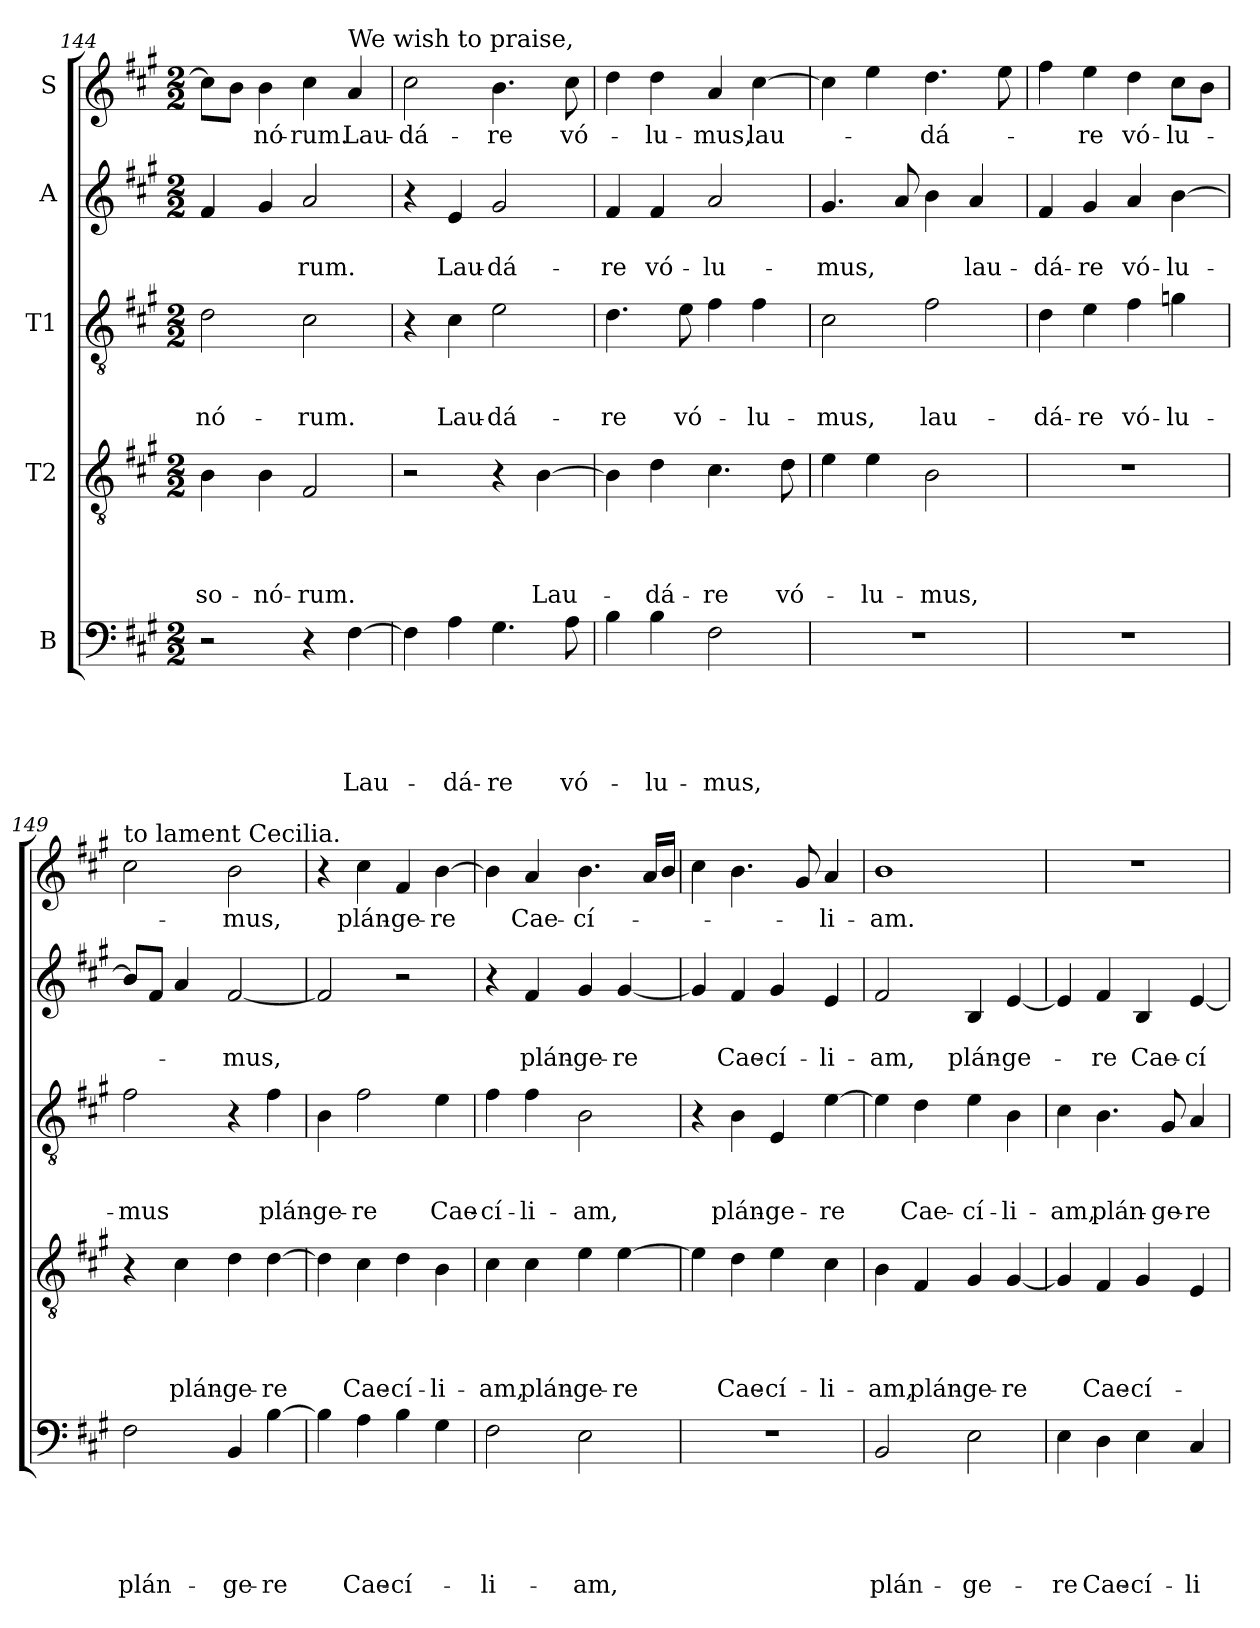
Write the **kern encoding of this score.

**kern	**text	**text	**text	**text	**text	**kern	**text	**text	**text	**text	**kern	**text	**text	**text	**kern	**text	**text	**kern	**text
*part5	*part5	*part5	*part5	*part5	*part5	*part4	*part4	*part4	*part4	*part4	*part3	*part3	*part3	*part3	*part2	*part2	*part2	*part1	*part1
*staff5	*staff5	*staff5	*staff5	*staff5	*staff5	*staff4	*staff4	*staff4	*staff4	*staff4	*staff3	*staff3	*staff3	*staff3	*staff2	*staff2	*staff2	*staff1	*staff1
*I"B	*	*	*	*	*	*I"T2	*	*	*	*	*I"T1	*	*	*	*I"A	*	*	*I"S	*
*clefF4	*	*	*	*	*	*clefGv2	*	*	*	*	*clefGv2	*	*	*	*clefG2	*	*	*clefG2	*
*k[f#c#g#]	*	*	*	*	*	*k[f#c#g#]	*	*	*	*	*k[f#c#g#]	*	*	*	*k[f#c#g#]	*	*	*k[f#c#g#]	*
*A:	*	*	*	*	*	*A:	*	*	*	*	*A:	*	*	*	*A:	*	*	*A:	*
*M2/2	*	*	*	*	*	*M2/2	*	*	*	*	*M2/2	*	*	*	*M2/2	*	*	*M2/2	*
=144	=144	=144	=144	=144	=144	=144	=144	=144	=144	=144	=144	=144	=144	=144	=144	=144	=144	=144	=144
!	!	!	!	!	!	!	!	!	!	!LO:LY:b	!	!	!	!LO:LY:b	!	!	!	!	!
2r	.	.	.	.	.	4B\	.	.	.	so-	2d\	.	.	-nó-	4f#/	.	.	8cc#\L]	.
.	.	.	.	.	.	.	.	.	.	.	.	.	.	.	.	.	.	8b\J	.
!	!	!	!	!	!	!	!	!	!	!LO:LY:b	!	!	!	!	!	!	!	!	!LO:LY:b
.	.	.	.	.	.	4B\	.	.	.	-nó-	.	.	.	.	4g#/	.	.	4b\	-nó-
!	!	!	!	!	!	!	!	!	!	!LO:LY:b	!	!	!	!LO:LY:b	!	!	!LO:LY:b	!	!LO:LY:b
4r	.	.	.	.	.	2F#/	.	.	.	-rum.	2c#\	.	.	-rum.	2a/	.	-rum.	4cc#\	-rum.
!	!	!	!	!	!	!	!	!	!	!	!	!	!	!	!	!	!	!LO:TX:a:t=We wish to praise,	!
!	!	!	!	!	!LO:LY:b	!	!	!	!	!	!	!	!	!	!	!	!	!	!LO:LY:b
[4F#\	.	.	.	.	Lau-	.	.	.	.	.	.	.	.	.	.	.	.	4a/	Lau-
=145	=145	=145	=145	=145	=145	=145	=145	=145	=145	=145	=145	=145	=145	=145	=145	=145	=145	=145	=145
!	!	!	!	!	!	!	!	!	!	!	!	!	!	!	!	!	!	!	!LO:LY:b
4F#\]	.	.	.	.	.	2r	.	.	.	.	4r	.	.	.	4r	.	.	2cc#\	-dá-
!	!	!	!	!	!LO:LY:b	!	!	!	!	!	!	!	!	!LO:LY:b	!	!	!LO:LY:b	!	!
4A\	.	.	.	.	-dá-	.	.	.	.	.	4c#\	.	.	Lau-	4e/	.	Lau-	.	.
!	!	!	!	!	!LO:LY:b	!	!	!	!	!	!	!	!	!LO:LY:b	!	!	!LO:LY:b	!	!LO:LY:b
4.G#\	.	.	.	.	-re	4r	.	.	.	.	2e\	.	.	-dá-	2g#/	.	-dá-	4.b\	-re
!	!	!	!	!	!	!	!	!	!	!LO:LY:b	!	!	!	!	!	!	!	!	!
.	.	.	.	.	.	[4B\	.	.	.	Lau-	.	.	.	.	.	.	.	.	.
!	!	!	!	!	!LO:LY:b	!	!	!	!	!	!	!	!	!	!	!	!	!	!LO:LY:b
8A\	.	.	.	.	vó-	.	.	.	.	.	.	.	.	.	.	.	.	8cc#\	vó-
=146	=146	=146	=146	=146	=146	=146	=146	=146	=146	=146	=146	=146	=146	=146	=146	=146	=146	=146	=146
!	!	!	!	!	!	!	!	!	!	!	!	!	!	!LO:LY:b	!	!	!LO:LY:b	!	!
4B\	.	.	.	.	.	4B\]	.	.	.	.	4.d\	.	.	-re	4f#/	.	-re	4dd\	.
!	!	!	!	!	!LO:LY:b	!	!	!	!	!LO:LY:b	!	!	!	!	!	!	!LO:LY:b	!	!LO:LY:b
4B\	.	.	.	.	-lu-	4d\	.	.	.	-dá-	.	.	.	.	4f#/	.	vó-	4dd\	-lu-
!	!	!	!	!	!	!	!	!	!	!	!	!	!	!LO:LY:b	!	!	!	!	!
.	.	.	.	.	.	.	.	.	.	.	8e\	.	.	vó-	.	.	.	.	.
!	!	!	!	!	!LO:LY:b	!	!	!	!	!LO:LY:b	!	!	!	!	!	!	!LO:LY:b	!	!LO:LY:b
2F#\	.	.	.	.	-mus,	4.c#\	.	.	.	-re	4f#\	.	.	.	2a/	.	-lu-	4a/	-mus,
!	!	!	!	!	!	!	!	!	!	!	!	!	!	!LO:LY:b	!	!	!	!	!LO:LY:b
.	.	.	.	.	.	.	.	.	.	.	4f#\	.	.	-lu-	.	.	.	[4cc#\	lau-
!	!	!	!	!	!	!	!	!	!	!LO:LY:b	!	!	!	!	!	!	!	!	!
.	.	.	.	.	.	8d\	.	.	.	vó-	.	.	.	.	.	.	.	.	.
=147	=147	=147	=147	=147	=147	=147	=147	=147	=147	=147	=147	=147	=147	=147	=147	=147	=147	=147	=147
!	!	!	!	!	!	!	!	!	!	!	!	!	!	!LO:LY:b	!	!	!LO:LY:b	!	!
1r	.	.	.	.	.	4e\	.	.	.	.	2c#\	.	.	-mus,	4.g#/	.	-mus,	4cc#\]	.
!	!	!	!	!	!	!	!	!	!	!LO:LY:b	!	!	!	!	!	!	!	!	!
.	.	.	.	.	.	4e\	.	.	.	-lu-	.	.	.	.	.	.	.	4ee\	.
.	.	.	.	.	.	.	.	.	.	.	.	.	.	.	8a/	.	.	.	.
!	!	!	!	!	!	!	!	!	!	!LO:LY:b	!	!	!	!LO:LY:b	!	!	!	!	!LO:LY:b
.	.	.	.	.	.	2B\	.	.	.	-mus,	2f#\	.	.	lau-	4b\	.	.	4.dd\	-dá-
!	!	!	!	!	!	!	!	!	!	!	!	!	!	!	!	!	!LO:LY:b	!	!
.	.	.	.	.	.	.	.	.	.	.	.	.	.	.	4a/	.	lau-	.	.
.	.	.	.	.	.	.	.	.	.	.	.	.	.	.	.	.	.	8ee\	.
!!LO:PB:g=z
=148	=148	=148	=148	=148	=148	=148	=148	=148	=148	=148	=148	=148	=148	=148	=148	=148	=148	=148	=148
!	!	!	!	!	!	!	!	!	!	!	!	!	!	!LO:LY:b	!	!	!LO:LY:b	!	!
1r	.	.	.	.	.	1r	.	.	.	.	4d\	.	.	-dá-	4f#/	.	-dá-	4ff#\	.
!	!	!	!	!	!	!	!	!	!	!	!	!	!	!LO:LY:b	!	!	!LO:LY:b	!	!LO:LY:b
.	.	.	.	.	.	.	.	.	.	.	4e\	.	.	-re	4g#/	.	-re	4ee\	-re
!	!	!	!	!	!	!	!	!	!	!	!	!	!	!LO:LY:b	!	!	!LO:LY:b	!	!LO:LY:b
.	.	.	.	.	.	.	.	.	.	.	4f#\	.	.	vó-	4a/	.	vó-	4dd\	vó-
!	!	!	!	!	!	!	!	!	!	!	!	!	!	!LO:LY:b	!	!	!LO:LY:b	!	!LO:LY:b
.	.	.	.	.	.	.	.	.	.	.	4gni\	.	.	-lu-	[4b\	.	-lu-	8cc#\L	-lu-
.	.	.	.	.	.	.	.	.	.	.	.	.	.	.	.	.	.	8b\J	.
=149	=149	=149	=149	=149	=149	=149	=149	=149	=149	=149	=149	=149	=149	=149	=149	=149	=149	=149	=149
!	!	!	!	!	!	!	!	!	!	!	!	!	!	!	!	!	!	!LO:TX:a:t=to lament Cecilia.	!
!	!	!	!	!	!LO:LY:b	!	!	!	!	!	!	!	!	!LO:LY:b	!	!	!	!	!
2F#\	.	.	.	.	plán-	4r	.	.	.	.	2f#\	.	.	-mus	8b/L]	.	.	2cc#\	.
.	.	.	.	.	.	.	.	.	.	.	.	.	.	.	8f#/J	.	.	.	.
!	!	!	!	!	!	!	!	!	!	!LO:LY:b	!	!	!	!	!	!	!	!	!
.	.	.	.	.	.	4c#\	.	.	.	plán-	.	.	.	.	4a/	.	.	.	.
!	!	!	!	!	!LO:LY:b	!	!	!	!	!LO:LY:b	!	!	!	!	!	!	!LO:LY:b	!	!LO:LY:b
4BB/	.	.	.	.	-ge-	4d\	.	.	.	-ge-	4r	.	.	.	[2f#/	.	-mus,	2b\	-mus,
!	!	!	!	!	!LO:LY:b	!	!	!	!	!LO:LY:b	!	!	!	!LO:LY:b	!	!	!	!	!
[4B\	.	.	.	.	-re	[4d\	.	.	.	-re	4f#\	.	.	plán-	.	.	.	.	.
=150	=150	=150	=150	=150	=150	=150	=150	=150	=150	=150	=150	=150	=150	=150	=150	=150	=150	=150	=150
!	!	!	!	!	!	!	!	!	!	!	!	!	!	!LO:LY:b	!	!	!	!	!
4B\]	.	.	.	.	.	4d\]	.	.	.	.	4B\	.	.	-ge-	2f#/]	.	.	4r	.
!	!	!	!	!	!LO:LY:b	!	!	!	!	!LO:LY:b	!	!	!	!LO:LY:b	!	!	!	!	!LO:LY:b
4A\	.	.	.	.	Cae-	4c#\	.	.	.	Cae-	2f#\	.	.	-re	.	.	.	4cc#\	plán-
!	!	!	!	!	!LO:LY:b	!	!	!	!	!LO:LY:b	!	!	!	!	!	!	!	!	!LO:LY:b
4B\	.	.	.	.	-cí-	4d\	.	.	.	-cí-	.	.	.	.	2r	.	.	4f#/	-ge-
!	!	!	!	!	!	!	!	!	!	!LO:LY:b	!	!	!	!LO:LY:b	!	!	!	!	!LO:LY:b
4G#\	.	.	.	.	.	4B\	.	.	.	-li-	4e\	.	.	Cae-	.	.	.	[4b\	-re
=151	=151	=151	=151	=151	=151	=151	=151	=151	=151	=151	=151	=151	=151	=151	=151	=151	=151	=151	=151
!	!	!	!	!	!LO:LY:b	!	!	!	!	!LO:LY:b	!	!	!	!LO:LY:b	!	!	!	!	!
2F#\	.	.	.	.	-li-	4c#\	.	.	.	-am,	4f#\	.	.	-cí-	4r	.	.	4b\]	.
!	!	!	!	!	!	!	!	!	!	!LO:LY:b	!	!	!	!LO:LY:b	!	!	!LO:LY:b	!	!LO:LY:b
.	.	.	.	.	.	4c#\	.	.	.	plán-	4f#\	.	.	-li-	4f#/	.	plán-	4a/	Cae-
!	!	!	!	!	!LO:LY:b	!	!	!	!	!LO:LY:b	!	!	!	!LO:LY:b	!	!	!LO:LY:b	!	!LO:LY:b
2E\	.	.	.	.	-am,	4e\	.	.	.	-ge-	2B\	.	.	-am,	4g#/	.	-ge-	4.b\	-cí-
!	!	!	!	!	!	!	!	!	!	!LO:LY:b	!	!	!	!	!	!	!LO:LY:b	!	!
.	.	.	.	.	.	[4e\	.	.	.	-re	.	.	.	.	[4g#/	.	-re	.	.
.	.	.	.	.	.	.	.	.	.	.	.	.	.	.	.	.	.	16a/LL	.
.	.	.	.	.	.	.	.	.	.	.	.	.	.	.	.	.	.	16b/JJ	.
=152	=152	=152	=152	=152	=152	=152	=152	=152	=152	=152	=152	=152	=152	=152	=152	=152	=152	=152	=152
1r	.	.	.	.	.	4e\]	.	.	.	.	4r	.	.	.	4g#/]	.	.	4cc#\	.
!	!	!	!	!	!	!	!	!	!	!LO:LY:b	!	!	!	!LO:LY:b	!	!	!LO:LY:b	!	!
.	.	.	.	.	.	4d\	.	.	.	Cae-	4B\	.	.	plán-	4f#/	.	Cae-	4.b\	.
!	!	!	!	!	!	!	!	!	!	!LO:LY:b	!	!	!	!LO:LY:b	!	!	!LO:LY:b	!	!
.	.	.	.	.	.	4e\	.	.	.	-cí-	4E/	.	.	-ge-	4g#/	.	-cí-	.	.
.	.	.	.	.	.	.	.	.	.	.	.	.	.	.	.	.	.	8g#/	.
!	!	!	!	!	!	!	!	!	!	!LO:LY:b	!	!	!	!LO:LY:b	!	!	!LO:LY:b	!	!LO:LY:b
.	.	.	.	.	.	4c#\	.	.	.	-li-	[4e\	.	.	-re	4e/	.	-li-	4a/	-li-
!!LO:LB:g=z
=153	=153	=153	=153	=153	=153	=153	=153	=153	=153	=153	=153	=153	=153	=153	=153	=153	=153	=153	=153
!	!	!	!	!	!LO:LY:b	!	!	!	!	!LO:LY:b	!	!	!	!	!	!	!LO:LY:b	!	!LO:LY:b
2BB/	.	.	.	.	plán-	4B\	.	.	.	-am,	4e\]	.	.	.	2f#/	.	-am,	1b	-am.
!	!	!	!	!	!	!	!	!	!	!LO:LY:b	!	!	!	!LO:LY:b	!	!	!	!	!
.	.	.	.	.	.	4F#/	.	.	.	plán-	4d\	.	.	Cae-	.	.	.	.	.
!	!	!	!	!	!LO:LY:b	!	!	!	!	!LO:LY:b	!	!	!	!LO:LY:b	!	!	!LO:LY:b	!	!
2E\	.	.	.	.	-ge-	4G#/	.	.	.	-ge-	4e\	.	.	-cí-	4B/	.	plán-	.	.
!	!	!	!	!	!	!	!	!	!	!LO:LY:b	!	!	!	!LO:LY:b	!	!	!LO:LY:b	!	!
.	.	.	.	.	.	[4G#/	.	.	.	-re	4B\	.	.	-li-	[4e/	.	-ge-	.	.
=154	=154	=154	=154	=154	=154	=154	=154	=154	=154	=154	=154	=154	=154	=154	=154	=154	=154	=154	=154
!	!	!	!	!	!LO:LY:b	!	!	!	!	!	!	!	!	!LO:LY:b	!	!	!	!	!
4E\	.	.	.	.	-re	4G#/]	.	.	.	.	4c#\	.	.	-am,	4e/]	.	.	1r	.
!	!	!	!	!	!LO:LY:b	!	!	!	!	!LO:LY:b	!	!	!	!LO:LY:b	!	!	!LO:LY:b	!	!
4D\	.	.	.	.	Cae-	4F#/	.	.	.	Cae-	4.B\	.	.	plán-	4f#/	.	-re	.	.
!	!	!	!	!	!LO:LY:b	!	!	!	!	!LO:LY:b	!	!	!	!	!	!	!LO:LY:b	!	!
4E\	.	.	.	.	-cí-	4G#/	.	.	.	-cí-	.	.	.	.	4B/	.	Cae-	.	.
!	!	!	!	!	!	!	!	!	!	!	!	!	!	!LO:LY:b	!	!	!	!	!
.	.	.	.	.	.	.	.	.	.	.	8G#/	.	.	-ge-	.	.	.	.	.
!	!	!	!	!	!LO:LY:b	!	!	!	!	!	!	!	!	!LO:LY:b	!	!	!LO:LY:b	!	!
4C#/	.	.	.	.	-li-	4E/	.	.	.	.	4A/	.	.	-re	[4e/	.	-cí-	.	.
=	=	=	=	=	=	=	=	=	=	=	=	=	=	=	=	=	=	=	=
*-	*-	*-	*-	*-	*-	*-	*-	*-	*-	*-	*-	*-	*-	*-	*-	*-	*-	*-	*-
